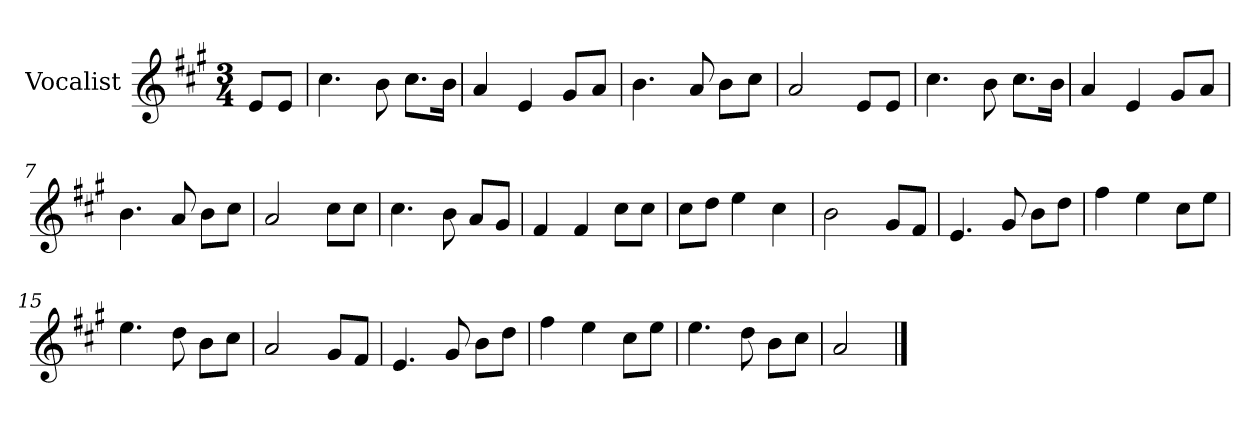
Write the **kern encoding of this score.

**kern
*part1
*staff1
*I"Vocalist
*k[f#c#g#]
*A:
*M3/4
=
8eL
8eJ
=1
4.cc#
8b
8.cc#L
16bJk
=2
4a
4e
8g#L
8aJ
=3
4.b
8a
8bL
8cc#J
=4
2a
8eL
8eJ
=5
4.cc#
8b
8.cc#L
16bJk
=6
4a
4e
8g#L
8aJ
=7
4.b
8a
8bL
8cc#J
=8
2a
8cc#L
8cc#J
=9
4.cc#
8b
8aL
8g#J
=10
4f#
4f#
8cc#L
8cc#J
=11
8cc#L
8ddJ
4ee
4cc#
=12
2b
8g#L
8f#J
=13
4.e
8g#
8bL
8ddJ
=14
4ff#
4ee
8cc#L
8eeJ
=15
4.ee
8dd
8bL
8cc#J
=16
2a
8g#L
8f#J
=17
4.e
8g#
8bL
8ddJ
=18
4ff#
4ee
8cc#L
8eeJ
=19
4.ee
8dd
8bL
8cc#J
=20
2a
==
*-
